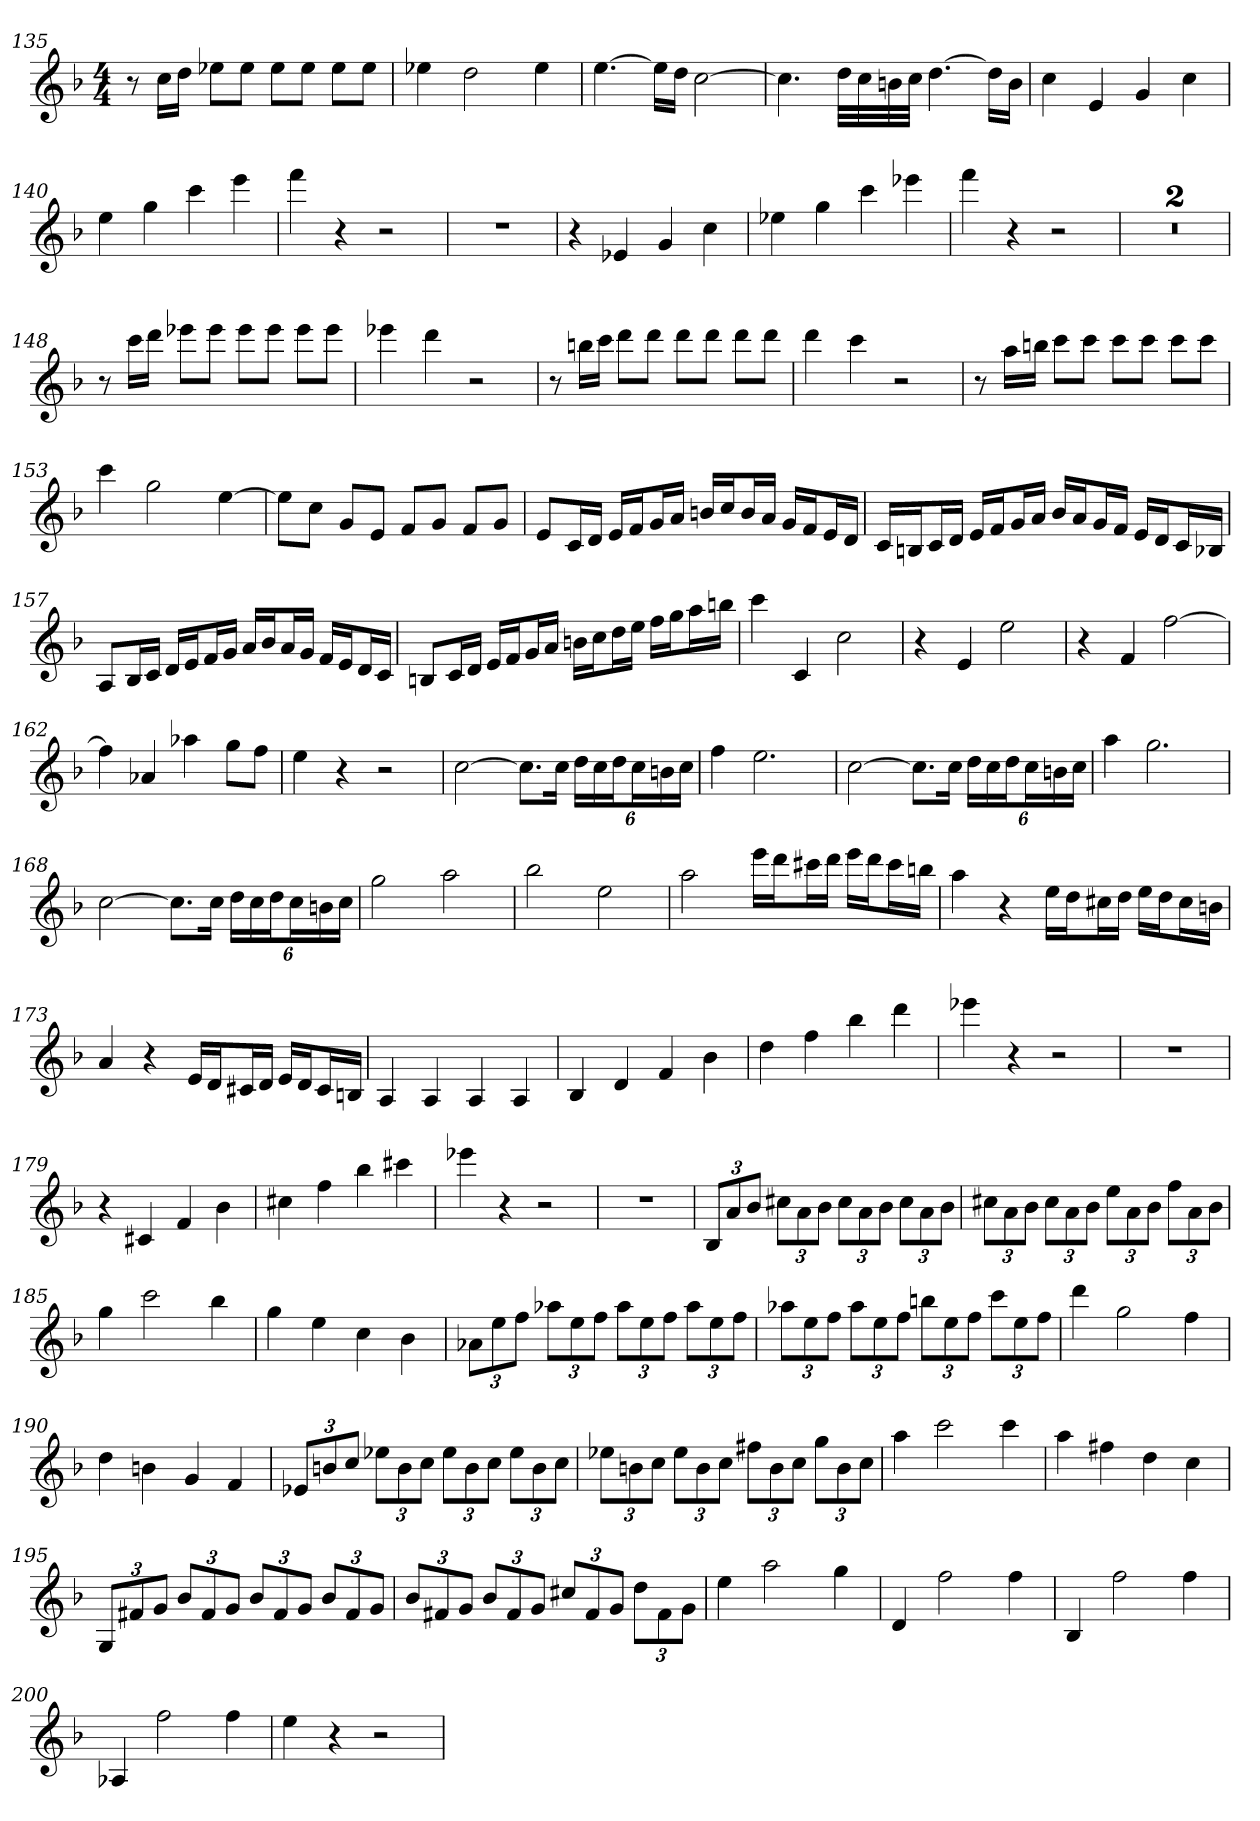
**kern
*part1
*staff1
*clefG2
*k[b-]
*F:
*M4/4
=135
8r
16cc\LL
16dd\JJ
8ee-X\L
8ee-\J
8ee-\L
8ee-\J
8ee-\L
8ee-\J
=136
4ee-X
2dd
4ee-
=137
[4.ee
16ee\LL]
16dd\JJ
[2cc
=138
4.cc]
32dd\LLL
32cc\
32bn\
32cc\JJJ
[4.dd
16dd\LL]
16b\JJ
=139
4cc
4e
4g
4cc
=140
4ee
4gg
4ccc
4eee
=141
4fff
4r
2r
=142
1r
=143
4r
4e-X
4g
4cc
=144
4ee-X
4gg
4ccc
4eee-X
=145
4fff
4r
2r
=146
1r
=147
1r
=148
8r
16ccc\LL
16ddd\JJ
8eee-X\L
8eee-\J
8eee-\L
8eee-\J
8eee-\L
8eee-\J
=149
4eee-X
4ddd
2r
=150
8r
16bbn\LL
16ccc\JJ
8ddd\L
8ddd\J
8ddd\L
8ddd\J
8ddd\L
8ddd\J
=151
4ddd
4ccc
2r
=152
8r
16aa\LL
16bbn\JJ
8ccc\L
8ccc\J
8ccc\L
8ccc\J
8ccc\L
8ccc\J
=153
4ccc
2gg
[4ee
=154
8ee\L]
8cc\J
8g/L
8e/J
8f/L
8g/J
8f/L
8g/J
=155
8e/L
16c/L
16d/JJ
16e/LL
16f/J
16g/L
16a/JJ
16bn/LL
16cc/J
16b/L
16a/JJ
16g/LL
16f/J
16e/L
16d/JJ
=156
16c/LL
16Bn/J
16c/L
16d/JJ
16e/LL
16f/J
16g/L
16a/JJ
16b-/LL
16a/J
16g/L
16f/JJ
16e/LL
16d/J
16c/L
16B-X/JJ
=157
8A/L
16B-/L
16c/JJ
16d/LL
16e/J
16f/L
16g/JJ
16a/LL
16b-/J
16a/L
16g/JJ
16f/LL
16e/J
16d/L
16c/JJ
=158
8Bn/L
16c/L
16d/JJ
16e/LL
16f/J
16g/L
16a/JJ
16bn\LL
16cc\J
16dd\L
16ee\JJ
16ff\LL
16gg\J
16aa\L
16bbn\JJ
=159
4ccc
4c
2cc
=160
4r
4e
2ee
=161
4r
4f
[2ff
=162
4ff]
4a-X
4aa-X
8gg\L
8ff\J
=163
4ee
4r
2r
=164
[2cc
8.cc\L]
16cc\Jk
24dd\LL
24cc\
24dd\J
24cc\L
24bn\
24cc\JJ
=165
4ff
2.ee
=166
[2cc
8.cc\L]
16cc\Jk
24dd\LL
24cc\
24dd\J
24cc\L
24bn\
24cc\JJ
=167
4aa
2.gg
=168
[2cc
8.cc\L]
16cc\Jk
24dd\LL
24cc\
24dd\J
24cc\L
24bn\
24cc\JJ
=169
2gg
2aa
=170
2bb-
2ee
=171
2aa
16eee\LL
16ddd\J
16ccc#X\L
16ddd\JJ
16eee\LL
16ddd\J
16ccc#\L
16bbn\JJ
=172
4aa
4r
16ee\LL
16dd\J
16cc#X\L
16dd\JJ
16ee\LL
16dd\J
16cc#\L
16bn\JJ
=173
4a
4r
16e/LL
16d/J
16c#X/L
16d/JJ
16e/LL
16d/J
16c#/L
16Bn/JJ
=174
4A
4A
4A
4A
=175
4B-
4d
4f
4b-
=176
4dd
4ff
4bb-
4ddd
=177
4eee-X
4r
2r
=178
1r
=179
4r
4c#X
4f
4b-
=180
4cc#X
4ff
4bb-
4ccc#X
=181
4eee-X
4r
2r
=182
1r
=183
12B-/L
12a/
12b-/J
12cc#X\L
12a\
12b-\J
12cc#\L
12a\
12b-\J
12cc#\L
12a\
12b-\J
=184
12cc#X\L
12a\
12b-\J
12cc#\L
12a\
12b-\J
12ee\L
12a\
12b-\J
12ff\L
12a\
12b-\J
=185
4gg
2ccc
4bb-
=186
4gg
4ee
4cc
4b-
=187
12a-X\L
12ee\
12ff\J
12aa-X\L
12ee\
12ff\J
12aa-\L
12ee\
12ff\J
12aa-\L
12ee\
12ff\J
=188
12aa-X\L
12ee\
12ff\J
12aa-\L
12ee\
12ff\J
12bbn\L
12ee\
12ff\J
12ccc\L
12ee\
12ff\J
=189
4ddd
2gg
4ff
=190
4dd
4bn
4g
4f
=191
12e-X/L
12bn/
12cc/J
12ee-X\L
12b\
12cc\J
12ee-\L
12b\
12cc\J
12ee-\L
12b\
12cc\J
=192
12ee-X\L
12bn\
12cc\J
12ee-\L
12b\
12cc\J
12ff#X\L
12b\
12cc\J
12gg\L
12b\
12cc\J
=193
4aa
2ccc
4ccc
=194
4aa
4ff#X
4dd
4cc
=195
12G/L
12f#X/
12g/J
12b-/L
12f#/
12g/J
12b-/L
12f#/
12g/J
12b-/L
12f#/
12g/J
=196
12b-/L
12f#X/
12g/J
12b-/L
12f#/
12g/J
12cc#X/L
12f#/
12g/J
12dd\L
12f#\
12g\J
=197
4ee
2aa
4gg
=198
4d
2ff
4ff
=199
4B-
2ff
4ff
=200
4A-X
2ff
4ff
=201
4ee
4r
2r
=
*-
